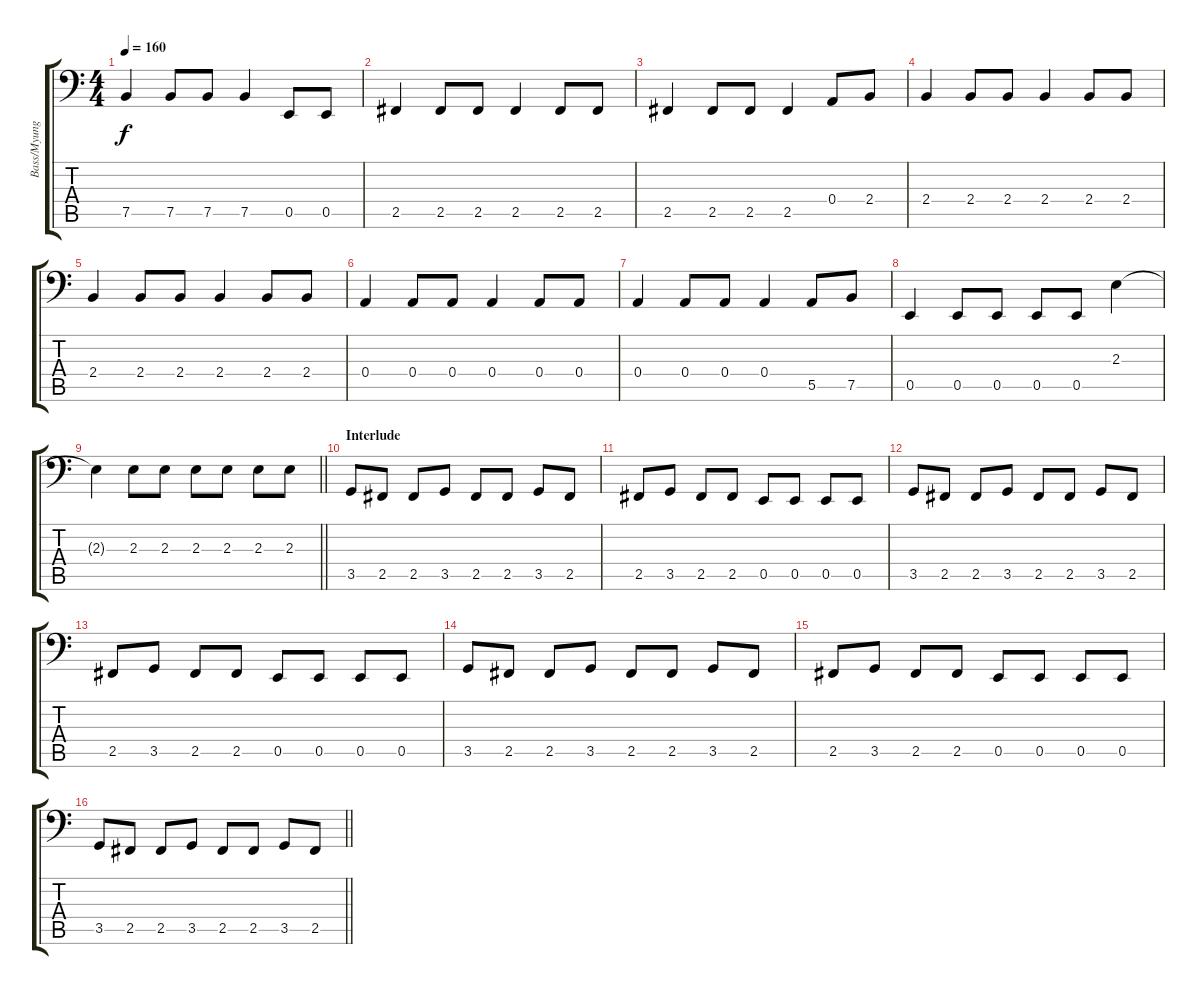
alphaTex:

\track ("Bass/Myung" "Bass/Myung") {instrument electricbassfinger}
\staff {score tabs}
\tuning (C3 G2 D2 A1 E1 B0) {hide}
\ts (4 4)
\tempo 160
\clef f4
\ks c
7.5.4{dy f} 7.5.8 7.5.8 7.5.4 0.5.8 0.5.8 |
2.5.4 2.5.8 2.5.8 2.5.4 2.5.8 2.5.8 |
2.5.4 2.5.8 2.5.8 2.5.4 0.4.8 2.4.8 |
2.4.4 2.4.8 2.4.8 2.4.4 2.4.8 2.4.8 |
2.4.4 2.4.8 2.4.8 2.4.4 2.4.8 2.4.8 |
0.4.4 0.4.8 0.4.8 0.4.4 0.4.8 0.4.8 |
0.4.4 0.4.8 0.4.8 0.4.4 5.5.8 7.5.8 |
0.5.4 0.5.8 0.5.8 0.5.8 0.5.8 2.3.4 |
\barLineRight lightlight
2.3{t}.4 2.3.8 2.3.8 2.3.8 2.3.8 2.3.8 2.3.8 |
\section ("" "Interlude")
3.5.8 2.5.8 2.5.8 3.5.8 2.5.8 2.5.8 3.5.8 2.5.8 |
2.5.8 3.5.8 2.5.8 2.5.8 0.5.8 0.5.8 0.5.8 0.5.8 |
3.5.8 2.5.8 2.5.8 3.5.8 2.5.8 2.5.8 3.5.8 2.5.8 |
2.5.8 3.5.8 2.5.8 2.5.8 0.5.8 0.5.8 0.5.8 0.5.8 |
3.5.8 2.5.8 2.5.8 3.5.8 2.5.8 2.5.8 3.5.8 2.5.8 |
2.5.8 3.5.8 2.5.8 2.5.8 0.5.8 0.5.8 0.5.8 0.5.8 |
\barLineRight lightlight
3.5.8 2.5.8 2.5.8 3.5.8 2.5.8 2.5.8 3.5.8 2.5.8
